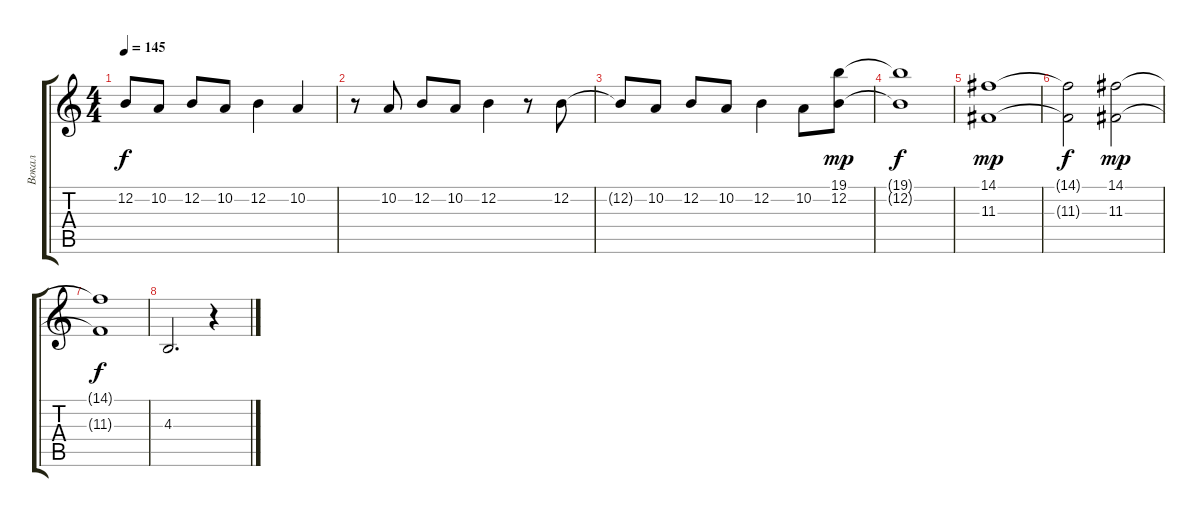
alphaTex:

\track ("Вокал" "Вокал") {instrument oboe}
\staff {score tabs}
\tuning (E4 B3 G3 D3 A2 E2) {hide}
\ts (4 4)
\tempo 145
\clef g2
\ks c
12.2{t}.8{dy f} 10.2.8 12.2.8 10.2.8 12.2.4 10.2.4 |
r.8 10.2.8 12.2.8 10.2.8 12.2.4 r.8 12.2.8 |
12.2{t}.8 10.2.8 12.2.8 10.2.8 12.2.4 10.2.8 (19.1 12.2).8{dy mp} |
(19.1{t} 12.2{t}).1{dy f} |
(14.1 11.3).1{dy mp} |
(14.1{t} 11.3{t}).2{dy f} (14.1 11.3).2{dy mp} |
(14.1{t} 11.3{t}).1{dy f} |
4.3.2{d} r.4
